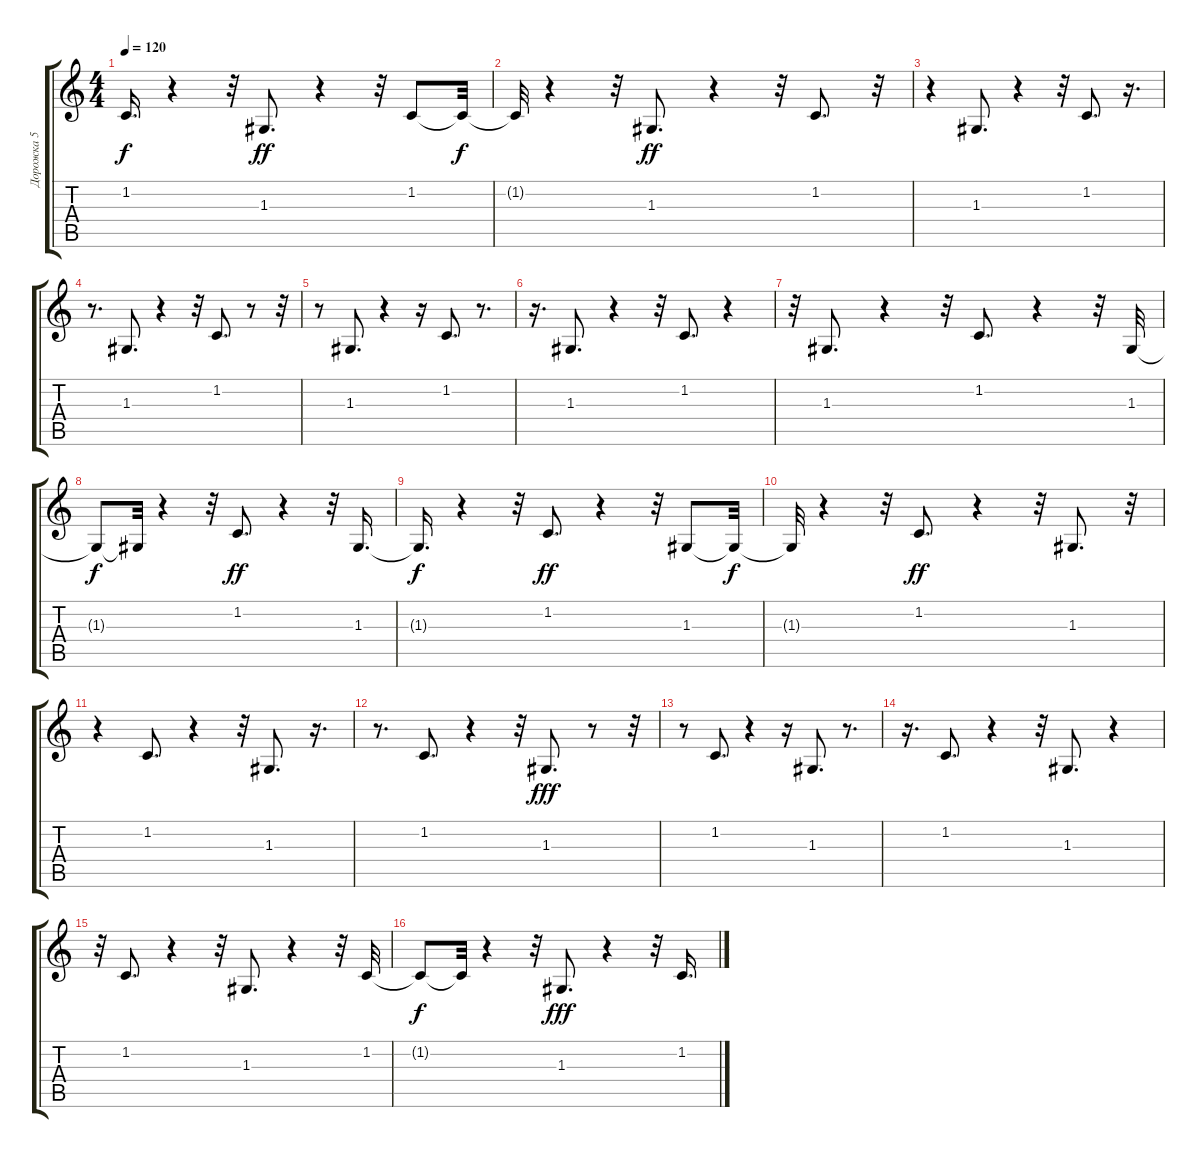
\track ("Дорожка 5" "Дорожка 5") {instrument agogo}
\staff {score tabs}
\tuning (E4 B3 G3 D3 A2 E2) {hide}
\ts (4 4)
\tempo 120
\clef g2
\ks c
1.2{t}.16{d dy f} r.4 r.32 1.3.8{d dy ff} r.4 r.32 1.2.8 1.2{t}.32{dy f} |
1.2{t}.32 r.4 r.32 1.3.8{d dy ff} r.4 r.32 1.2.8{d} r.32 |
r.4 1.3.8{d} r.4 r.32 1.2.8{d} r.16{d} |
r.8{d} 1.3.8{d} r.4 r.32 1.2.8{d} r.8 r.32 |
r.8 1.3.8{d} r.4 r.16 1.2.8{d} r.8{d} |
r.16{d} 1.3.8{d} r.4 r.32 1.2.8{d} r.4 |
r.32 1.3.8{d} r.4 r.32 1.2.8{d} r.4 r.32 1.3.32 |
1.3{t}.8{dy f} 1.3{t}.32 r.4 r.32 1.2.8{d dy ff} r.4 r.32 1.3.16{d} |
1.3{t}.16{d dy f} r.4 r.32 1.2.8{d dy ff} r.4 r.32 1.3.8 1.3{t}.32{dy f} |
1.3{t}.32 r.4 r.32 1.2.8{d dy ff} r.4 r.32 1.3.8{d} r.32 |
r.4 1.2.8{d} r.4 r.32 1.3.8{d} r.16{d} |
r.8{d} 1.2.8{d} r.4 r.32 1.3.8{d dy fff} r.8 r.32 |
r.8 1.2.8{d} r.4 r.16 1.3.8{d} r.8{d} |
r.16{d} 1.2.8{d} r.4 r.32 1.3.8{d} r.4 |
r.32 1.2.8{d} r.4 r.32 1.3.8{d} r.4 r.32 1.2.32 |
1.2{t}.8{dy f} 1.2{t}.32 r.4 r.32 1.3.8{d dy fff} r.4 r.32 1.2.16{d}
